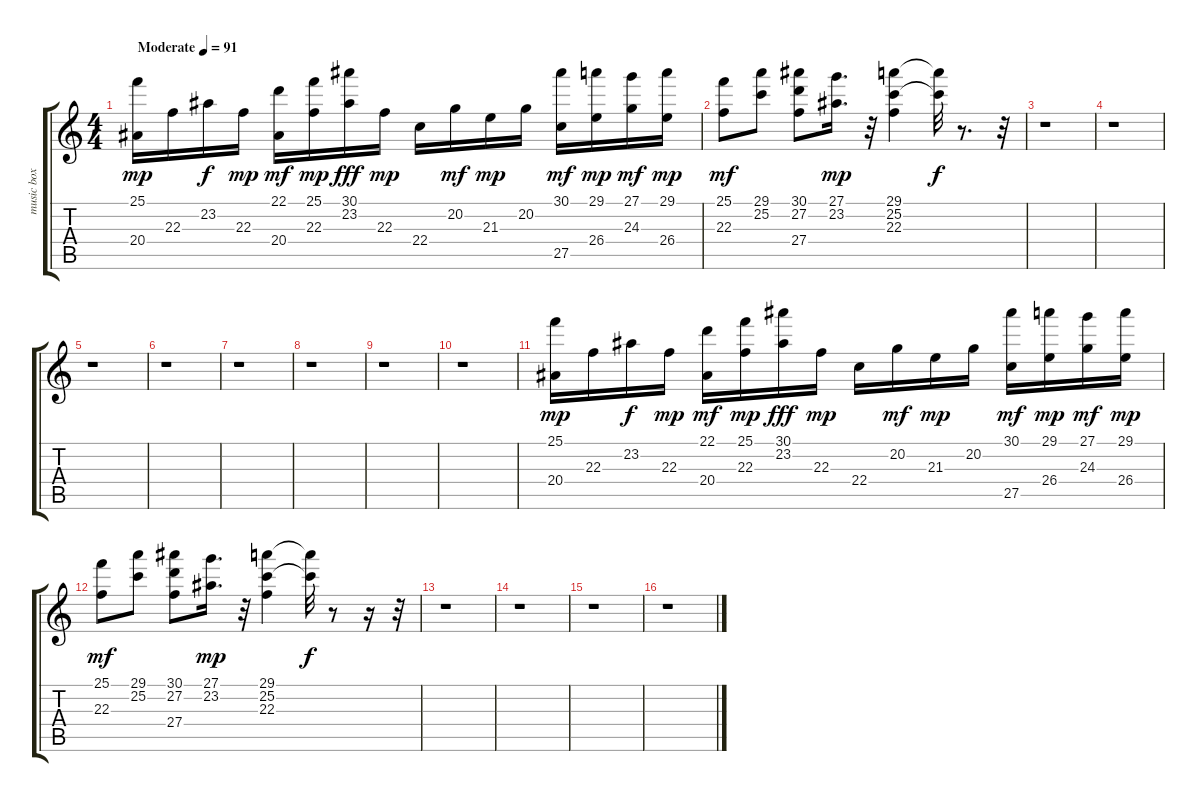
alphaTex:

\track ("music box" "music box") {instrument glockenspiel}
\staff {score tabs}
\tuning (E4 B3 G3 D3 A2 E2) {hide}
\ts (4 4)
\tempo (91 "Moderate")
\clef g2
\ks c
(25.1 20.4).16{dy mp instrument glockenspiel} 22.3.16 23.2.16{dy f} 22.3.16{dy mp} (22.1 20.4).16{dy mf} (25.1 22.3).16{dy mp} (30.1 23.2).16{dy fff} 22.3.16{dy mp} 22.4.16 20.2.16{dy mf} 21.3.16{dy mp} 20.2.16 (30.1 27.5).16{dy mf} (29.1 26.4).16{dy mp} (27.1 24.3).16{dy mf} (29.1 26.4).16{dy mp} |
(25.1 22.3).8{dy mf} (29.1 25.2).8 (30.1 27.2 27.4).8 (27.1 23.2).16{d dy mp} r.32 (29.1 25.2 22.3).4 (29.1{t} 25.2{t}).32{dy f} r.8{d} r.32 |
r.1 |
r.1 |
r.1 |
r.1 |
r.1 |
r.1 |
r.1 |
r.1 |
(25.1 20.4).16{dy mp} 22.3.16 23.2.16{dy f} 22.3.16{dy mp} (22.1 20.4).16{dy mf} (25.1 22.3).16{dy mp} (30.1 23.2).16{dy fff} 22.3.16{dy mp} 22.4.16 20.2.16{dy mf} 21.3.16{dy mp} 20.2.16 (30.1 27.5).16{dy mf} (29.1 26.4).16{dy mp} (27.1 24.3).16{dy mf} (29.1 26.4).16{dy mp} |
(25.1 22.3).8{dy mf} (29.1 25.2).8 (30.1 27.2 27.4).8 (27.1 23.2).16{d dy mp} r.32 (29.1 25.2 22.3).4 (29.1{t} 25.2{t}).32{dy f} r.8 r.16 r.32 |
r.1 |
r.1 |
r.1 |
r.1
